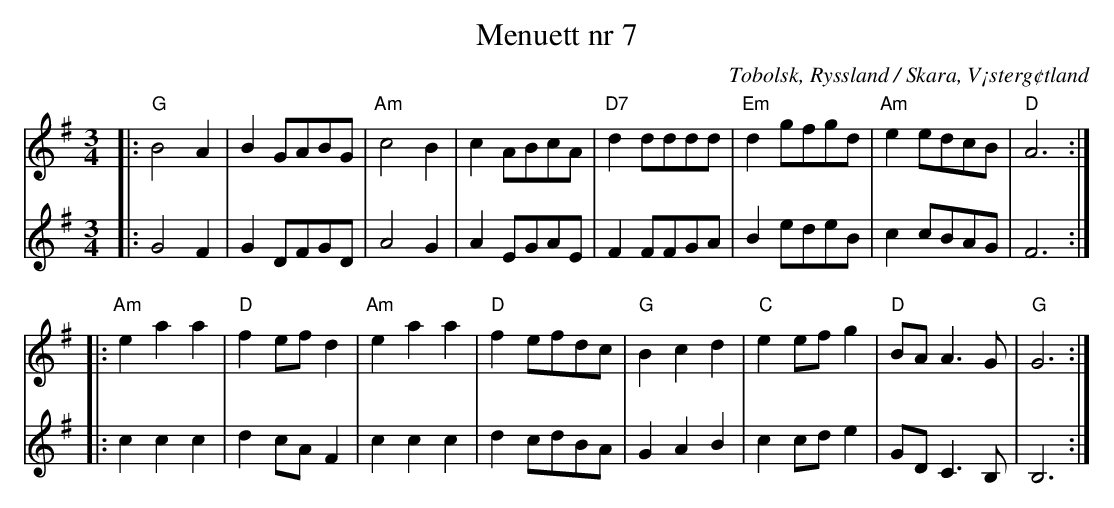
X:1
T:Menuett nr 7
O:Tobolsk, Ryssland / Skara, V¡sterg¢tland
M:3/4
L:1/8
V:1
V:2
K:Gmaj
V:1
|: "G"B4A2 | B2 GABG | "Am"c4B2 | c2ABcA | "D7"d2dddd | "Em"d2gfgd | "Am"e2edcB | "D"A6 :|
V:
|:G4F2 | G2DFGD | A4G2 | A2EGAE | F2FFGA | B2edeB | c2cBAG | F6 :|
V:1
|: "Am"e2a2a2 | "D"f2efd2 | "Am"e2a2a2 | "D"f2efdc | "G"B2c2d2 | "C"e2efg2 | "D"BAA3G | "G"G6 :|
V:
|: c2c2c2 | d2cAF2 | c2c2c2 | d2cdBA | G2A2B2 | c2cde2 | GD C3B, | B,6 :|
